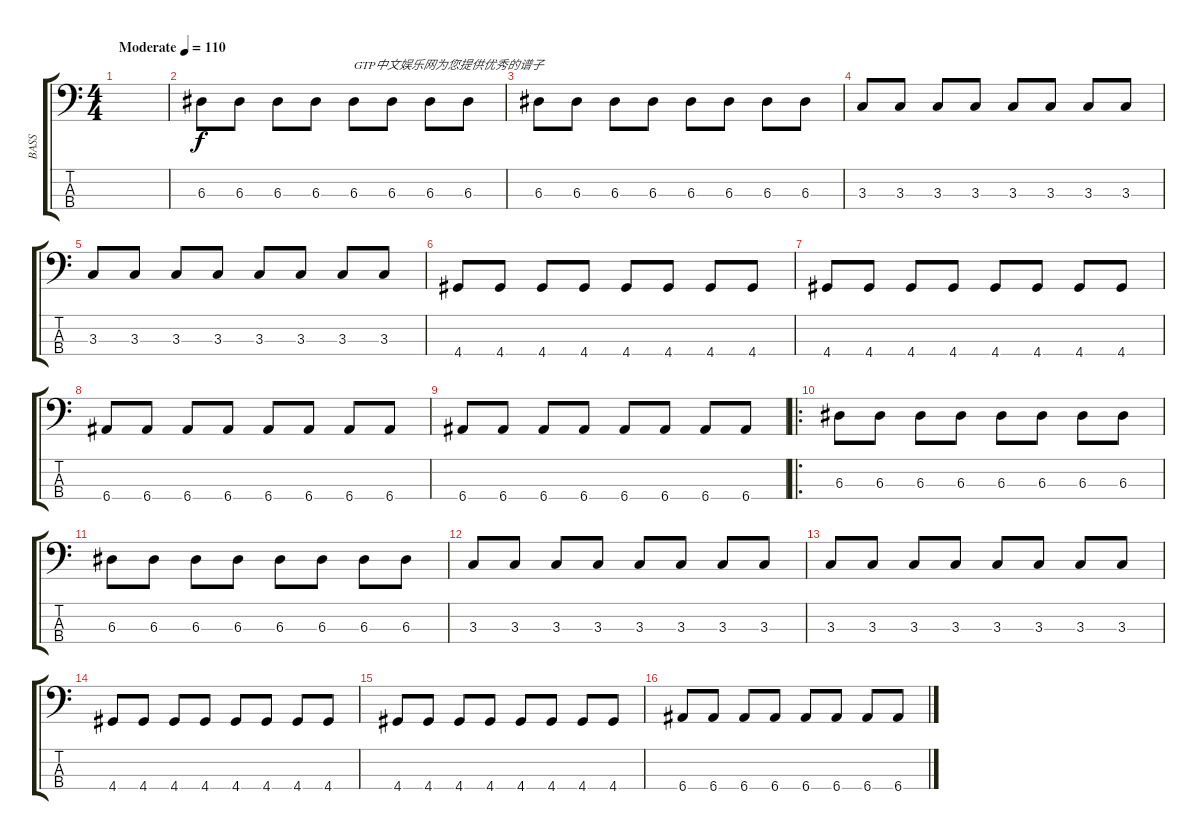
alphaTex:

\track ("BASS" "BASS") {instrument electricbassfinger}
\staff {score tabs}
\tuning (G2 D2 A1 E1) {hide}
\ts (4 4)
\tempo (110 "Moderate")
\clef f4
\ks c
|
6.3.8 6.3.8 6.3.8 6.3.8 6.3.8{txt "GTP中文娱乐网为您提供优秀的谱子"} 6.3.8 6.3.8 6.3.8 |
6.3.8 6.3.8 6.3.8 6.3.8 6.3.8 6.3.8 6.3.8 6.3.8 |
3.3.8 3.3.8 3.3.8 3.3.8 3.3.8 3.3.8 3.3.8 3.3.8 |
3.3.8 3.3.8 3.3.8 3.3.8 3.3.8 3.3.8 3.3.8 3.3.8 |
4.4.8 4.4.8 4.4.8 4.4.8 4.4.8 4.4.8 4.4.8 4.4.8 |
4.4.8 4.4.8 4.4.8 4.4.8 4.4.8 4.4.8 4.4.8 4.4.8 |
6.4.8 6.4.8 6.4.8 6.4.8 6.4.8 6.4.8 6.4.8 6.4.8 |
6.4.8 6.4.8 6.4.8 6.4.8 6.4.8 6.4.8 6.4.8 6.4.8 |
\ro
6.3.8 6.3.8 6.3.8 6.3.8 6.3.8 6.3.8 6.3.8 6.3.8 |
6.3.8 6.3.8 6.3.8 6.3.8 6.3.8 6.3.8 6.3.8 6.3.8 |
3.3.8 3.3.8 3.3.8 3.3.8 3.3.8 3.3.8 3.3.8 3.3.8 |
3.3.8 3.3.8 3.3.8 3.3.8 3.3.8 3.3.8 3.3.8 3.3.8 |
4.4.8 4.4.8 4.4.8 4.4.8 4.4.8 4.4.8 4.4.8 4.4.8 |
4.4.8 4.4.8 4.4.8 4.4.8 4.4.8 4.4.8 4.4.8 4.4.8 |
6.4.8 6.4.8 6.4.8 6.4.8 6.4.8 6.4.8 6.4.8 6.4.8
